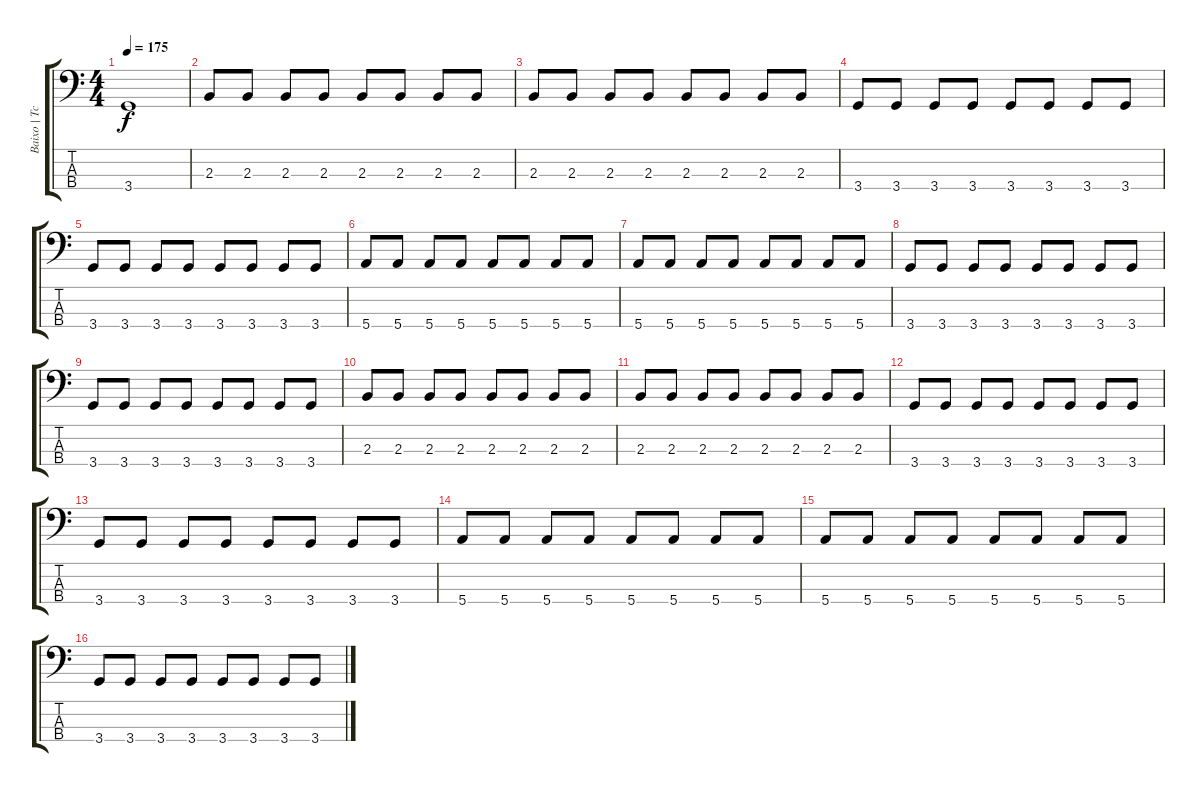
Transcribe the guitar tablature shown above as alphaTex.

\track ("Baixo | Tchelo" "Baixo | Tc") {instrument electricbassfinger}
\staff {score tabs}
\tuning (G2 D2 A1 E1) {hide}
\ts (4 4)
\tempo 175
\clef f4
\ks c
3.4.1{dy f} |
2.3.8 2.3.8 2.3.8 2.3.8 2.3.8 2.3.8 2.3.8 2.3.8 |
2.3.8 2.3.8 2.3.8 2.3.8 2.3.8 2.3.8 2.3.8 2.3.8 |
3.4.8 3.4.8 3.4.8 3.4.8 3.4.8 3.4.8 3.4.8 3.4.8 |
3.4.8 3.4.8 3.4.8 3.4.8 3.4.8 3.4.8 3.4.8 3.4.8 |
5.4.8 5.4.8 5.4.8 5.4.8 5.4.8 5.4.8 5.4.8 5.4.8 |
5.4.8 5.4.8 5.4.8 5.4.8 5.4.8 5.4.8 5.4.8 5.4.8 |
3.4.8 3.4.8 3.4.8 3.4.8 3.4.8 3.4.8 3.4.8 3.4.8 |
3.4.8 3.4.8 3.4.8 3.4.8 3.4.8 3.4.8 3.4.8 3.4.8 |
2.3.8 2.3.8 2.3.8 2.3.8 2.3.8 2.3.8 2.3.8 2.3.8 |
2.3.8 2.3.8 2.3.8 2.3.8 2.3.8 2.3.8 2.3.8 2.3.8 |
3.4.8 3.4.8 3.4.8 3.4.8 3.4.8 3.4.8 3.4.8 3.4.8 |
3.4.8 3.4.8 3.4.8 3.4.8 3.4.8 3.4.8 3.4.8 3.4.8 |
5.4.8 5.4.8 5.4.8 5.4.8 5.4.8 5.4.8 5.4.8 5.4.8 |
5.4.8 5.4.8 5.4.8 5.4.8 5.4.8 5.4.8 5.4.8 5.4.8 |
3.4.8 3.4.8 3.4.8 3.4.8 3.4.8 3.4.8 3.4.8 3.4.8
